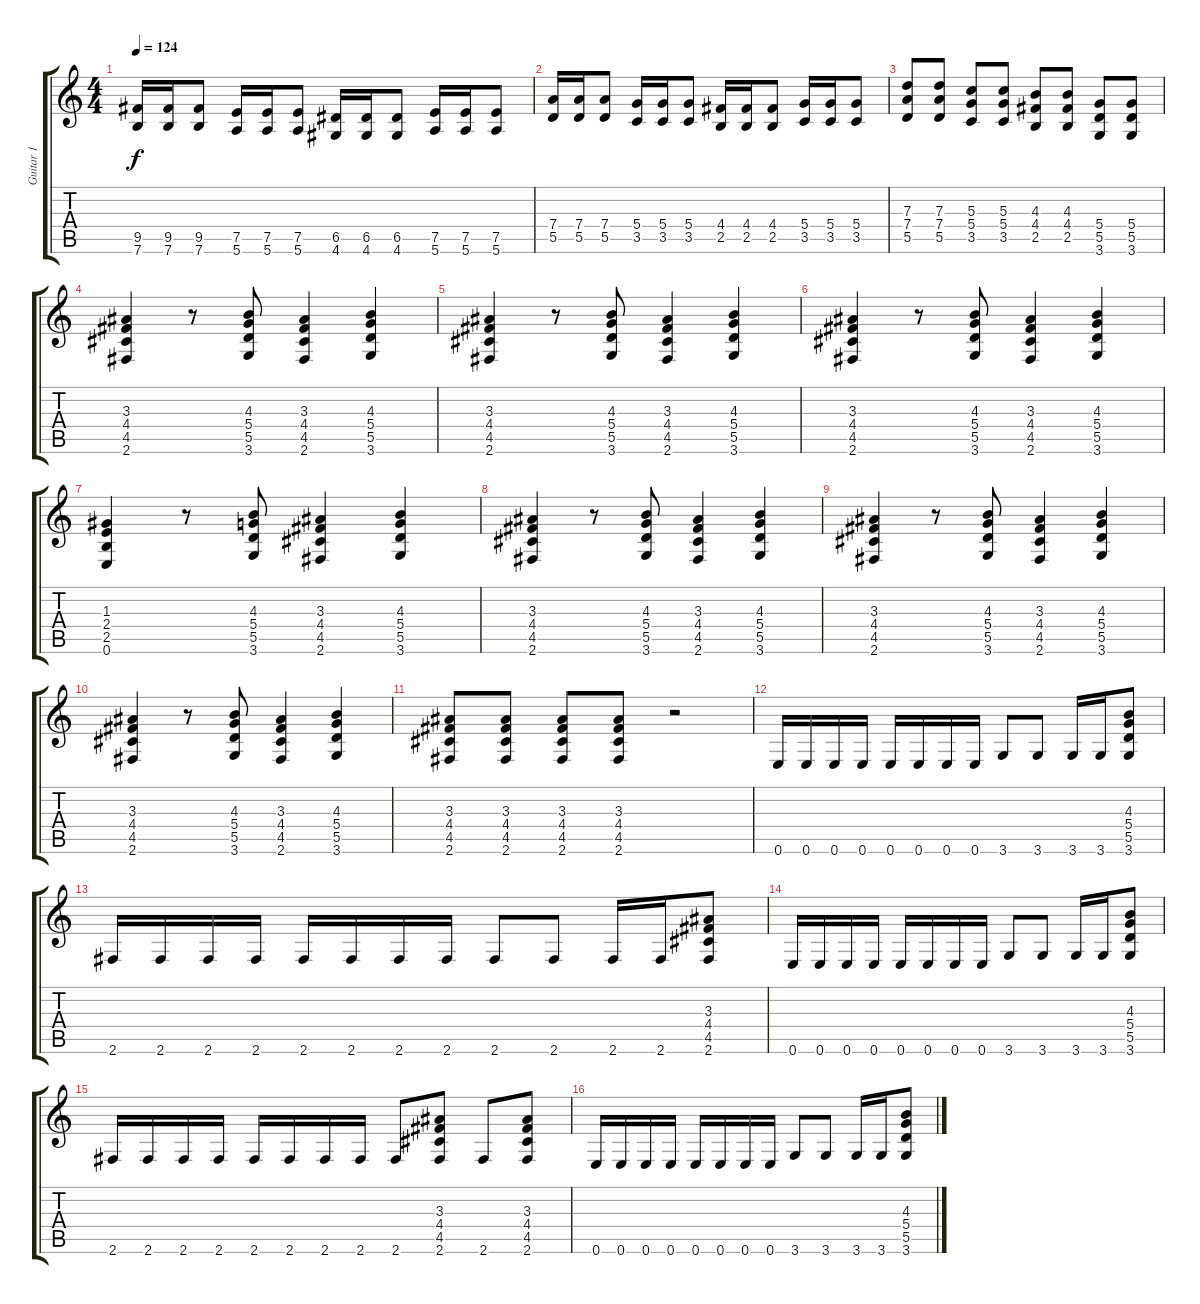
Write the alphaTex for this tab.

\track ("Guitar 1" "Guitar 1") {instrument distortionguitar}
\staff {score tabs}
\tuning (E4 B3 G3 D3 A2 E2) {hide}
\ts (4 4)
\tempo 124
\clef g2
\ks c
(9.5 7.6).16{dy f} (9.5 7.6).16 (9.5 7.6).8 (7.5 5.6).16 (7.5 5.6).16 (7.5 5.6).8 (6.5 4.6).16 (6.5 4.6).16 (6.5 4.6).8 (7.5 5.6).16 (7.5 5.6).16 (7.5 5.6).8 |
(7.4 5.5).16 (7.4 5.5).16 (7.4 5.5).8 (5.4 3.5).16 (5.4 3.5).16 (5.4 3.5).8 (4.4 2.5).16 (4.4 2.5).16 (4.4 2.5).8 (5.4 3.5).16 (5.4 3.5).16 (5.4 3.5).8 |
(7.3 7.4 5.5).8 (7.3 7.4 5.5).8 (5.3 5.4 3.5).8 (5.3 5.4 3.5).8 (4.3 4.4 2.5).8 (4.3 4.4 2.5).8 (5.4 5.5 3.6).8 (5.4 5.5 3.6).8 |
(3.3 4.4 4.5 2.6).4 r.8 (4.3 5.4 5.5 3.6).8 (3.3 4.4 4.5 2.6).4 (4.3 5.4 5.5 3.6).4 |
(3.3 4.4 4.5 2.6).4 r.8 (4.3 5.4 5.5 3.6).8 (3.3 4.4 4.5 2.6).4 (4.3 5.4 5.5 3.6).4 |
(3.3 4.4 4.5 2.6).4 r.8 (4.3 5.4 5.5 3.6).8 (3.3 4.4 4.5 2.6).4 (4.3 5.4 5.5 3.6).4 |
(1.3 2.4 2.5 0.6).4 r.8 (4.3 5.4 5.5 3.6).8 (3.3 4.4 4.5 2.6).4 (4.3 5.4 5.5 3.6).4 |
(3.3 4.4 4.5 2.6).4 r.8 (4.3 5.4 5.5 3.6).8 (3.3 4.4 4.5 2.6).4 (4.3 5.4 5.5 3.6).4 |
(3.3 4.4 4.5 2.6).4 r.8 (4.3 5.4 5.5 3.6).8 (3.3 4.4 4.5 2.6).4 (4.3 5.4 5.5 3.6).4 |
(3.3 4.4 4.5 2.6).4 r.8 (4.3 5.4 5.5 3.6).8 (3.3 4.4 4.5 2.6).4 (4.3 5.4 5.5 3.6).4 |
(3.3 4.4 4.5 2.6).8 (3.3 4.4 4.5 2.6).8 (3.3 4.4 4.5 2.6).8 (3.3 4.4 4.5 2.6).8 r.2 |
0.6.16 0.6.16 0.6.16 0.6.16 0.6.16 0.6.16 0.6.16 0.6.16 3.6.8 3.6.8 3.6.16 3.6.16 (4.3 5.4 5.5 3.6).8 |
2.6.16 2.6.16 2.6.16 2.6.16 2.6.16 2.6.16 2.6.16 2.6.16 2.6.8 2.6.8 2.6.16 2.6.16 (3.3 4.4 4.5 2.6).8 |
0.6.16 0.6.16 0.6.16 0.6.16 0.6.16 0.6.16 0.6.16 0.6.16 3.6.8 3.6.8 3.6.16 3.6.16 (4.3 5.4 5.5 3.6).8 |
2.6.16 2.6.16 2.6.16 2.6.16 2.6.16 2.6.16 2.6.16 2.6.16 2.6.8 (3.3 4.4 4.5 2.6).8 2.6.8 (3.3 4.4 4.5 2.6).8 |
0.6.16 0.6.16 0.6.16 0.6.16 0.6.16 0.6.16 0.6.16 0.6.16 3.6.8 3.6.8 3.6.16 3.6.16 (4.3 5.4 5.5 3.6).8
